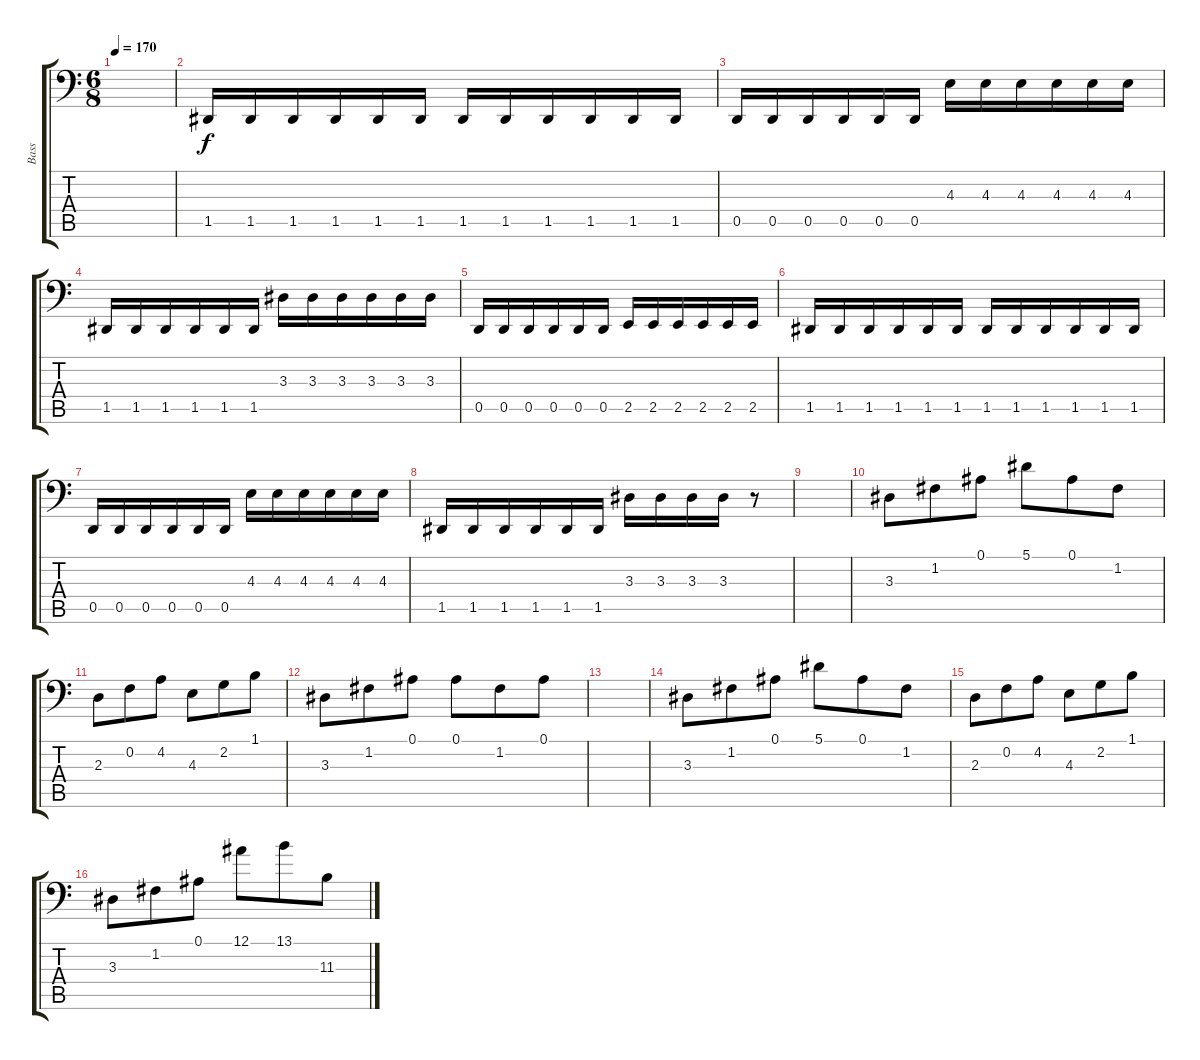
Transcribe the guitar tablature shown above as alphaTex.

\track ("Bass" "Bass") {instrument electricbassfinger}
\staff {score tabs}
\tuning (Bb2 F2 C2 G1 D1 A0) {hide}
\ts (6 8)
\tempo 170
\clef f4
\ks c
|
1.5.16 1.5.16 1.5.16 1.5.16 1.5.16 1.5.16 1.5.16 1.5.16 1.5.16 1.5.16 1.5.16 1.5.16 |
0.5.16 0.5.16 0.5.16 0.5.16 0.5.16 0.5.16 4.3.16 4.3.16 4.3.16 4.3.16 4.3.16 4.3.16 |
1.5.16 1.5.16 1.5.16 1.5.16 1.5.16 1.5.16 3.3.16 3.3.16 3.3.16 3.3.16 3.3.16 3.3.16 |
0.5.16 0.5.16 0.5.16 0.5.16 0.5.16 0.5.16 2.5.16 2.5.16 2.5.16 2.5.16 2.5.16 2.5.16 |
1.5.16 1.5.16 1.5.16 1.5.16 1.5.16 1.5.16 1.5.16 1.5.16 1.5.16 1.5.16 1.5.16 1.5.16 |
0.5.16 0.5.16 0.5.16 0.5.16 0.5.16 0.5.16 4.3.16 4.3.16 4.3.16 4.3.16 4.3.16 4.3.16 |
1.5.16 1.5.16 1.5.16 1.5.16 1.5.16 1.5.16 3.3.16 3.3.16 3.3.16 3.3.16 r.8 |
|
3.3.8 1.2.8 0.1.8 5.1.8 0.1.8 1.2.8 |
2.3.8 0.2.8 4.2.8 4.3.8 2.2.8 1.1.8 |
3.3.8 1.2.8 0.1.8 0.1.8 1.2.8 0.1.8 |
|
3.3.8 1.2.8 0.1.8 5.1.8 0.1.8 1.2.8 |
2.3.8 0.2.8 4.2.8 4.3.8 2.2.8 1.1.8 |
3.3.8 1.2.8 0.1.8 12.1.8 13.1.8 11.3.8
